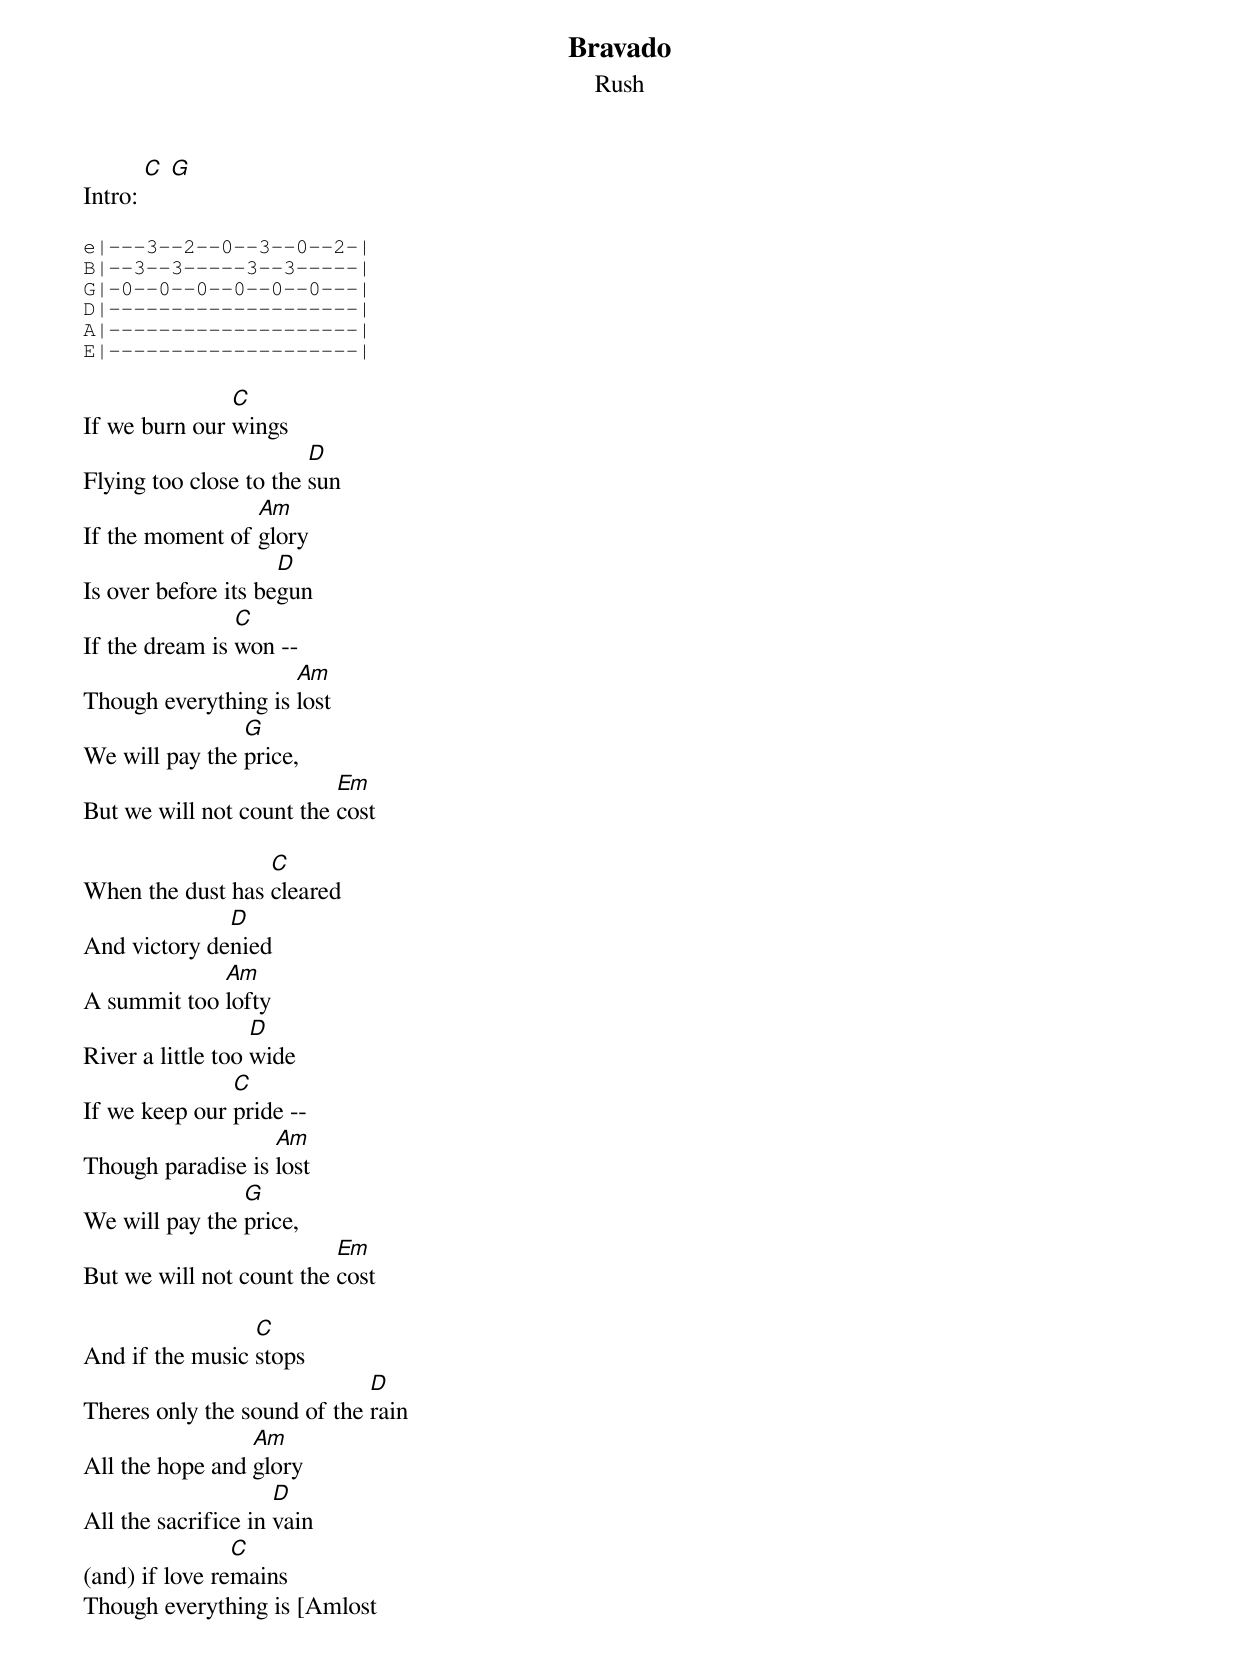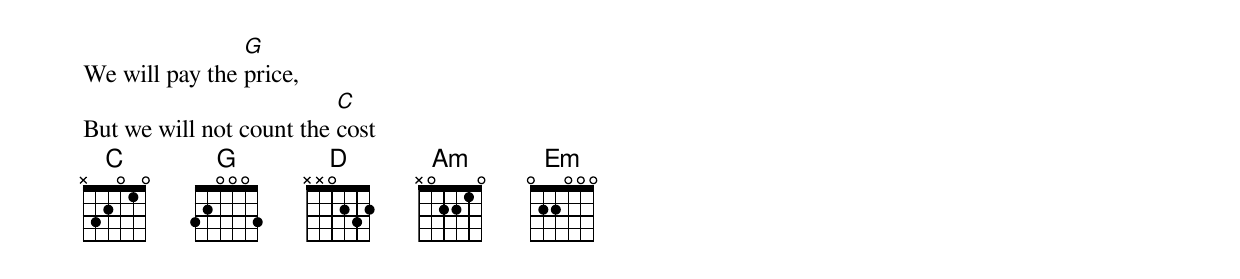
{t:Bravado}
{st:Rush}

Intro: [C] [G]

{sot}
e|---3--2--0--3--0--2-|
B|--3--3-----3--3-----|
G|-0--0--0--0--0--0---|
D|--------------------|
A|--------------------|
E|--------------------|
{eot}

If we burn our [C]wings
Flying too close to the [D]sun
If the moment of [Am]glory
Is over before its be[D]gun
If the dream is [C]won --
Though everything is [Am]lost
We will pay the [G]price,
But we will not count the [Em]cost

When the dust has [C]cleared
And victory de[D]nied
A summit too [Am]lofty
River a little too [D]wide
If we keep our [C]pride --
Though paradise is [Am]lost
We will pay the [G]price,
But we will not count the [Em]cost

And if the music [C]stops
Theres only the sound of the [D]rain
All the hope and [Am]glory
All the sacrifice in [D]vain
(and) if love re[C]mains
Though everything is [Amlost
We will pay the [G]price,
But we will not count the [C]cost
